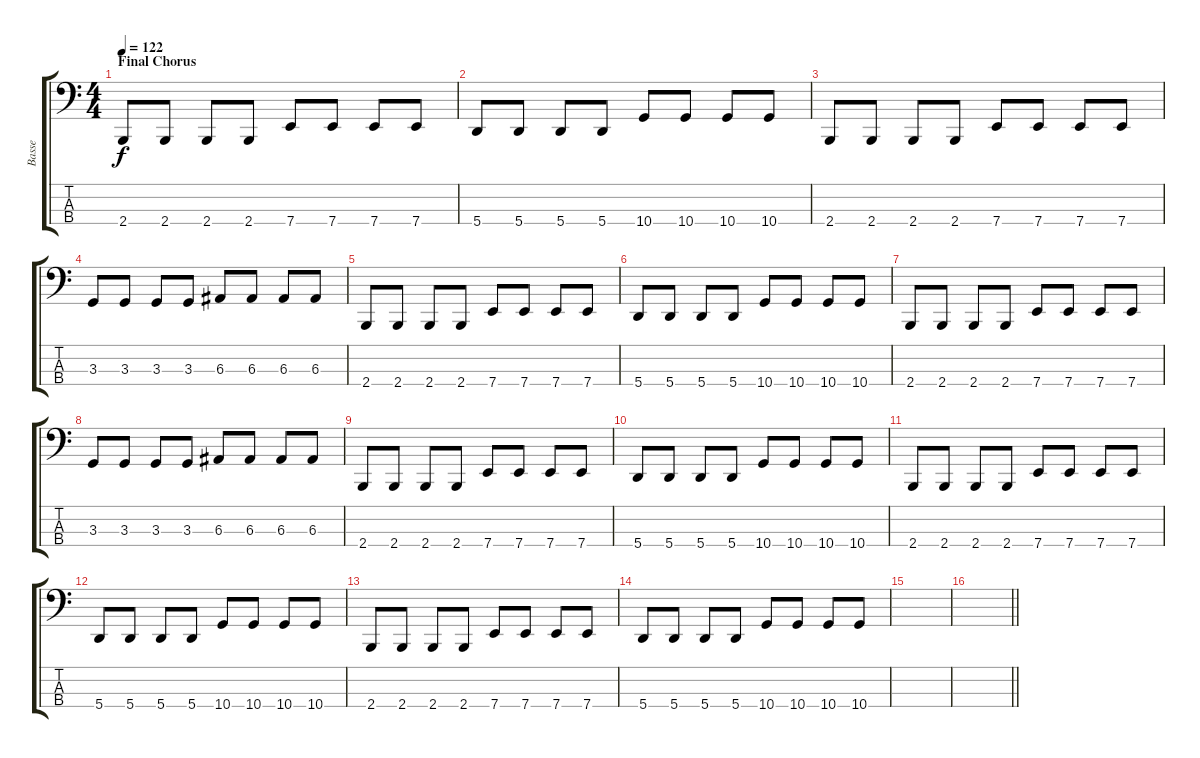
\track ("Basse" "Basse") {instrument electricbassfinger}
\staff {score tabs}
\tuning (D2 A1 E1 A0) {hide}
\ts (4 4)
\section ("" "Final Chorus")
\tempo 122
\clef f4
\ks c
2.4.8{dy f} 2.4.8 2.4.8 2.4.8 7.4.8 7.4.8 7.4.8 7.4.8 |
5.4.8 5.4.8 5.4.8 5.4.8 10.4.8 10.4.8 10.4.8 10.4.8 |
2.4.8 2.4.8 2.4.8 2.4.8 7.4.8 7.4.8 7.4.8 7.4.8 |
3.3.8 3.3.8 3.3.8 3.3.8 6.3.8 6.3.8 6.3.8 6.3.8 |
2.4.8 2.4.8 2.4.8 2.4.8 7.4.8 7.4.8 7.4.8 7.4.8 |
5.4.8 5.4.8 5.4.8 5.4.8 10.4.8 10.4.8 10.4.8 10.4.8 |
2.4.8 2.4.8 2.4.8 2.4.8 7.4.8 7.4.8 7.4.8 7.4.8 |
3.3.8 3.3.8 3.3.8 3.3.8 6.3.8 6.3.8 6.3.8 6.3.8 |
2.4.8 2.4.8 2.4.8 2.4.8 7.4.8 7.4.8 7.4.8 7.4.8 |
5.4.8 5.4.8 5.4.8 5.4.8 10.4.8 10.4.8 10.4.8 10.4.8 |
2.4.8 2.4.8 2.4.8 2.4.8 7.4.8 7.4.8 7.4.8 7.4.8 |
5.4.8 5.4.8 5.4.8 5.4.8 10.4.8 10.4.8 10.4.8 10.4.8 |
2.4.8 2.4.8 2.4.8 2.4.8 7.4.8 7.4.8 7.4.8 7.4.8 |
5.4.8 5.4.8 5.4.8 5.4.8 10.4.8 10.4.8 10.4.8 10.4.8 |
|
\barLineRight lightlight
